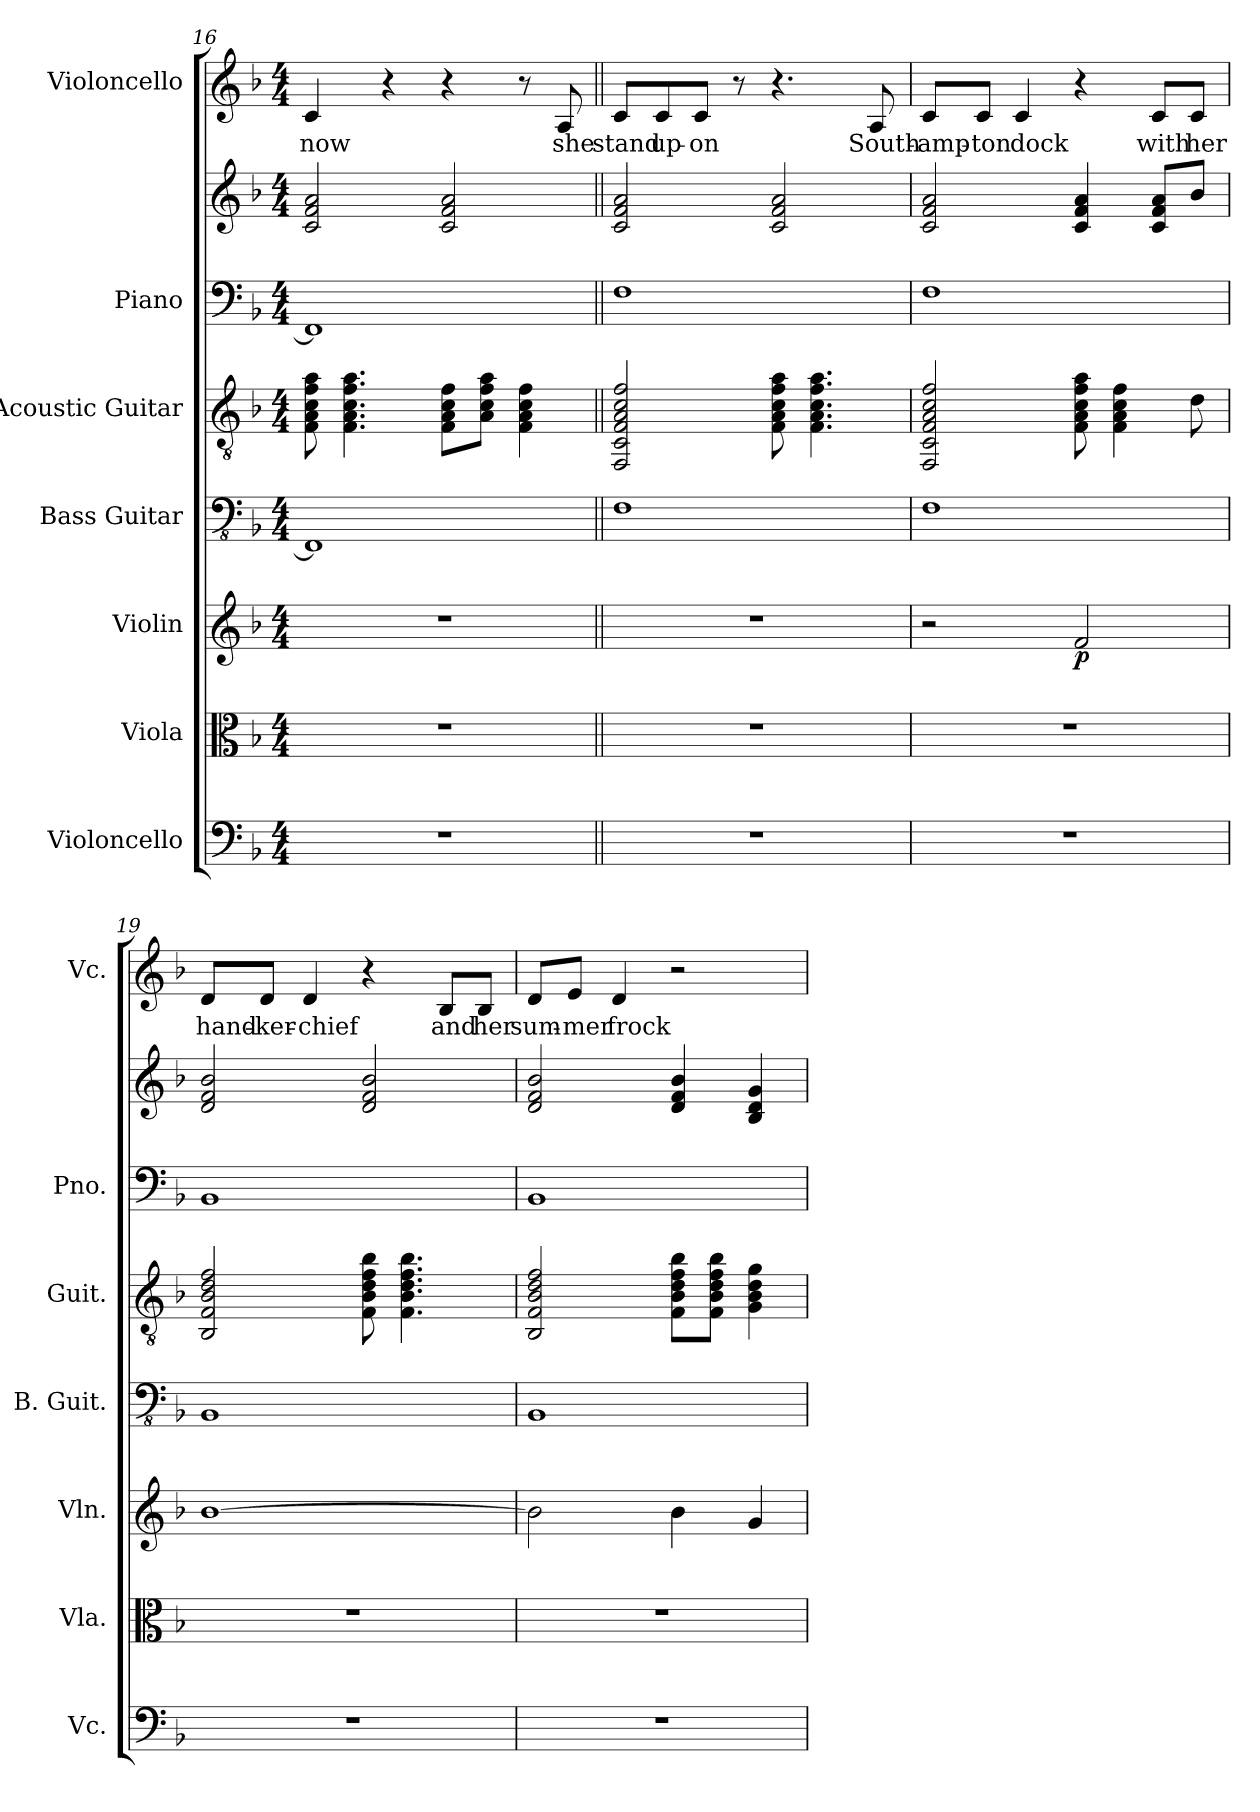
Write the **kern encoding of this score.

**kern	**kern	**kern	**dynam	**kern	**kern	**kern	**kern	**kern	**text
*part7	*part6	*part5	*part5	*part4	*part3	*part2	*part2	*part1	*part1
*staff8	*staff7	*staff6	*staff6	*staff5	*staff4	*staff3	*staff2	*staff1	*staff1
*I"Violoncello	*I"Viola	*I"Violin	*	*I"Bass Guitar	*I"Acoustic Guitar	*I"Piano	*	*I"Violoncello	*
*I'Vc.	*I'Vla.	*I'Vln.	*	*I'B. Guit.	*I'Guit.	*I'Pno.	*	*I'Vc.	*
*clefF4	*clefC3	*clefG2	*	*clefFv4	*clefGv2	*clefF4	*clefG2	*clefG2	*
*k[b-]	*k[b-]	*k[b-]	*	*k[b-]	*k[b-]	*k[b-]	*k[b-]	*k[b-]	*
*M4/4	*M4/4	*M4/4	*	*M4/4	*M4/4	*M4/4	*M4/4	*M4/4	*
=16	=16	=16	=16	=16	=16	=16	=16	=16	=16
1r	1r	1r	.	1FFF]	8F\ 8A\ 8c\ 8f\ 8a\	1FF]	2c/ 2f/ 2a/	4c/	now
.	.	.	.	.	4.F\ 4.A\ 4.c\ 4.f\ 4.a\	.	.	.	.
.	.	.	.	.	.	.	.	4r	.
.	.	.	.	.	8F\ 8A\ 8c\ 8f\L	.	2c/ 2f/ 2a/	4r	.
.	.	.	.	.	8A\ 8c\ 8f\ 8a\J	.	.	.	.
.	.	.	.	.	4F\ 4A\ 4c\ 4f\	.	.	8r	.
.	.	.	.	.	.	.	.	8A/	she
=17||	=17||	=17||	=17||	=17||	=17||	=17||	=17||	=17||	=17||
1r	1r	1r	.	1FF	2FF/ 2C/ 2F/ 2A/ 2c/ 2f/	1F	2c/ 2f/ 2a/	8c/L	stand
.	.	.	.	.	.	.	.	8c/	up-
.	.	.	.	.	.	.	.	8c/J	-on
.	.	.	.	.	.	.	.	8r	.
.	.	.	.	.	8F\ 8A\ 8c\ 8f\ 8a\	.	2c/ 2f/ 2a/	4.r	.
.	.	.	.	.	4.F\ 4.A\ 4.c\ 4.f\ 4.a\	.	.	.	.
.	.	.	.	.	.	.	.	8A/	South-
=18	=18	=18	=18	=18	=18	=18	=18	=18	=18
1r	1r	2r	.	1FF	2FF/ 2C/ 2F/ 2A/ 2c/ 2f/	1F	2c/ 2f/ 2a/	8c/L	-amp-
.	.	.	.	.	.	.	.	8c/J	-ton
.	.	.	.	.	.	.	.	4c/	dock
!	!	!	!LO:DY:b	!	!	!	!	!	!
.	.	2f/	p	.	8F\ 8A\ 8c\ 8f\ 8a\	.	4c/ 4f/ 4a/	4r	.
.	.	.	.	.	4F\ 4A\ 4c\ 4f\	.	.	.	.
.	.	.	.	.	.	.	8c/ 8f/ 8a/L	8c/L	with
.	.	.	.	.	8d\	.	8b-/J	8c/J	her
!!LO:LB:g=z
=19	=19	=19	=19	=19	=19	=19	=19	=19	=19
1r	1r	[1b-	.	1BBB-	2BB-/ 2F/ 2B-/ 2d/ 2f/	1BB-	2d/ 2f/ 2b-/	8d/L	hand-
.	.	.	.	.	.	.	.	8d/J	-ker-
.	.	.	.	.	.	.	.	4d/	-chief
.	.	.	.	.	8F\ 8B-\ 8d\ 8f\ 8b-\	.	2d/ 2f/ 2b-/	4r	.
.	.	.	.	.	4.F\ 4.B-\ 4.d\ 4.f\ 4.b-\	.	.	.	.
.	.	.	.	.	.	.	.	8B-/L	and
.	.	.	.	.	.	.	.	8B-/J	her
=20	=20	=20	=20	=20	=20	=20	=20	=20	=20
1r	1r	2b-\]	.	1BBB-	2BB-/ 2F/ 2B-/ 2d/ 2f/	1BB-	2d/ 2f/ 2b-/	8d/L	sum-
.	.	.	.	.	.	.	.	8e/J	-mer
.	.	.	.	.	.	.	.	4d/	frock
.	.	4b-\	.	.	8F\ 8B-\ 8d\ 8f\ 8b-\L	.	4d/ 4f/ 4b-/	2r	.
.	.	.	.	.	8F\ 8B-\ 8d\ 8f\ 8b-\J	.	.	.	.
.	.	4g/	.	.	4G\ 4B-\ 4d\ 4g\	.	4B-/ 4d/ 4g/	.	.
=	=	=	=	=	=	=	=	=	=
*-	*-	*-	*-	*-	*-	*-	*-	*-	*-
